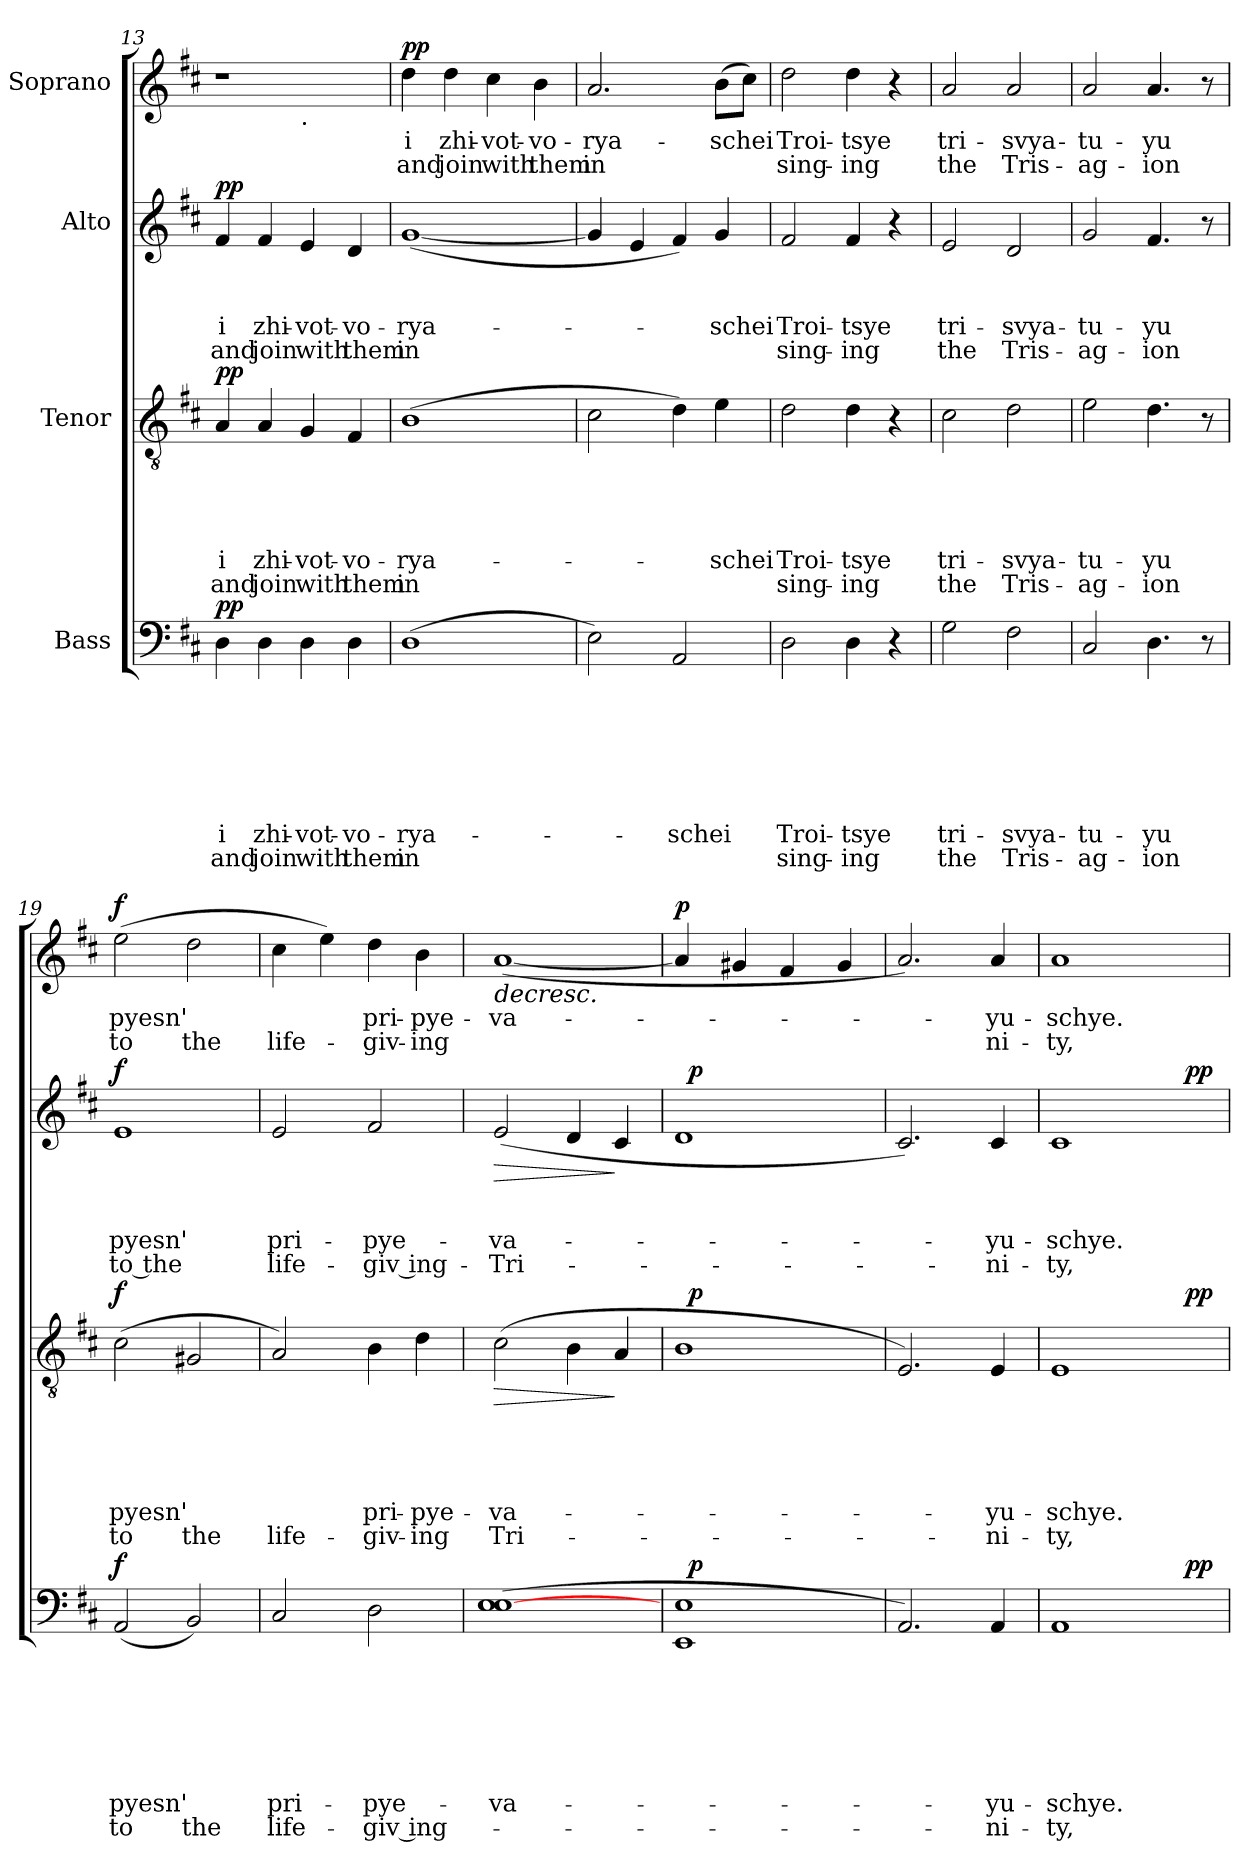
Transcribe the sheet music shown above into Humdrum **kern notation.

**kern	**text	**text	**text	**text	**text	**text	**text	**text	**dynam	**kern	**text	**text	**text	**text	**text	**text	**dynam	**kern	**text	**text	**text	**text	**dynam	**kern	**text	**text	**dynam
*part4	*part4	*part4	*part4	*part4	*part4	*part4	*part4	*part4	*part4	*part3	*part3	*part3	*part3	*part3	*part3	*part3	*part3	*part2	*part2	*part2	*part2	*part2	*part2	*part1	*part1	*part1	*part1
*staff4	*staff4	*staff4	*staff4	*staff4	*staff4	*staff4	*staff4	*staff4	*staff4	*staff3	*staff3	*staff3	*staff3	*staff3	*staff3	*staff3	*staff3	*staff2	*staff2	*staff2	*staff2	*staff2	*staff2	*staff1	*staff1	*staff1	*staff1
*I"Bass	*	*	*	*	*	*	*	*	*	*I"Tenor	*	*	*	*	*	*	*	*I"Alto	*	*	*	*	*	*I"Soprano	*	*	*
*clefF4	*	*	*	*	*	*	*	*	*	*clefGv2	*	*	*	*	*	*	*	*clefG2	*	*	*	*	*	*clefG2	*	*	*
*k[f#c#]	*	*	*	*	*	*	*	*	*	*k[f#c#]	*	*	*	*	*	*	*	*k[f#c#]	*	*	*	*	*	*k[f#c#]	*	*	*
*D:	*	*	*	*	*	*	*	*	*	*D:	*	*	*	*	*	*	*	*D:	*	*	*	*	*	*D:	*	*	*
=13	=13	=13	=13	=13	=13	=13	=13	=13	=13	=13	=13	=13	=13	=13	=13	=13	=13	=13	=13	=13	=13	=13	=13	=13	=13	=13	=13
!	!	!	!	!	!	!	!LO:LY:b	!LO:LY:b	!LO:DY:a	!	!	!	!	!	!LO:LY:b	!LO:LY:b	!LO:DY:a	!	!	!	!LO:LY:b	!LO:LY:b	!LO:DY:a	!	!	!	!
*	*	*	*	*	*	*	*	*	*	*	*	*	*	*	*	*	*	*	*	*	*	*	*	*^	*	*	*
4D\	.	.	.	.	.	.	i	and	pp	4A/	.	.	.	.	i	and	pp	4f#/	.	.	i	and	pp	1r	2ryy	.	.	.
!	!	!	!	!	!	!	!LO:LY:b	!LO:LY:b	!	!	!	!	!	!	!LO:LY:b	!LO:LY:b	!	!	!	!	!LO:LY:b	!LO:LY:b	!	!	!	!	!	!
4D\	.	.	.	.	.	.	zhi-	join	.	4A/	.	.	.	.	zhi-	join	.	4f#/	.	.	zhi-	join	.	.	.	.	.	.
!	!	!	!	!	!	!	!	!	!	!	!	!	!	!	!	!	!	!	!	!	!	!	!	!	!LO:TX:b:t=.	!	!	!
!	!	!	!	!	!	!	!LO:LY:b	!LO:LY:b	!	!	!	!	!	!	!LO:LY:b	!LO:LY:b	!	!	!	!	!LO:LY:b	!LO:LY:b	!	!	!	!	!	!
4D\	.	.	.	.	.	.	-vot-	with	.	4G/	.	.	.	.	-vot-	with	.	4e/	.	.	-vot-	with	.	.	2ryy	.	.	.
!	!	!	!	!	!	!	!LO:LY:b	!LO:LY:b	!	!	!	!	!	!	!LO:LY:b	!LO:LY:b	!	!	!	!	!LO:LY:b	!LO:LY:b	!	!	!	!	!	!
4D\	.	.	.	.	.	.	-vo-	them	.	4F#/	.	.	.	.	-vo-	them	.	4d/	.	.	-vo-	them	.	.	.	.	.	.
!!LO:LB:g=z
=14	=14	=14	=14	=14	=14	=14	=14	=14	=14	=14	=14	=14	=14	=14	=14	=14	=14	=14	=14	=14	=14	=14	=14	=14	=14	=14	=14	=14
!	!	!	!	!	!	!	!LO:LY:b	!LO:LY:b	!	!	!	!	!	!	!LO:LY:b	!LO:LY:b	!	!	!	!	!LO:LY:b	!LO:LY:b	!	!	!	!LO:LY:b	!LO:LY:b	!LO:DY:a
*	*	*	*	*	*	*	*	*	*	*	*	*	*	*	*	*	*	*	*	*	*	*	*	*v	*v	*	*	*
(>1D	.	.	.	.	.	.	-rya-	in	.	(>1B	.	.	.	.	-rya-	in	.	(>[<1g	.	.	-rya-	in	.	4dd\	i	and	pp
!	!	!	!	!	!	!	!	!	!	!	!	!	!	!	!	!	!	!	!	!	!	!	!	!	!LO:LY:b	!LO:LY:b	!
.	.	.	.	.	.	.	.	.	.	.	.	.	.	.	.	.	.	.	.	.	.	.	.	4dd\	zhi-	join	.
!	!	!	!	!	!	!	!	!	!	!	!	!	!	!	!	!	!	!	!	!	!	!	!	!	!LO:LY:b	!LO:LY:b	!
.	.	.	.	.	.	.	.	.	.	.	.	.	.	.	.	.	.	.	.	.	.	.	.	4cc#\	-vot-	with	.
!	!	!	!	!	!	!	!	!	!	!	!	!	!	!	!	!	!	!	!	!	!	!	!	!	!LO:LY:b	!LO:LY:b	!
.	.	.	.	.	.	.	.	.	.	.	.	.	.	.	.	.	.	.	.	.	.	.	.	4b\	-vo-	them	.
=15	=15	=15	=15	=15	=15	=15	=15	=15	=15	=15	=15	=15	=15	=15	=15	=15	=15	=15	=15	=15	=15	=15	=15	=15	=15	=15	=15
!	!	!	!	!	!	!	!	!	!	!	!	!	!	!	!	!	!	!	!	!	!	!	!	!	!LO:LY:b	!LO:LY:b	!
2E\)	.	.	.	.	.	.	.	.	.	2c#\	.	.	.	.	.	.	.	4g/]	.	.	.	.	.	2.a/	-rya-	in	.
.	.	.	.	.	.	.	.	.	.	.	.	.	.	.	.	.	.	4e/	.	.	.	.	.	.	.	.	.
!	!	!	!	!	!	!	!LO:LY:b	!	!	!	!	!	!	!	!	!	!	!	!	!	!	!	!	!	!	!	!
2AA/	.	.	.	.	.	.	-schei	.	.	4d\)	.	.	.	.	.	.	.	4f#/)	.	.	.	.	.	.	.	.	.
!	!	!	!	!	!	!	!	!	!	!	!	!	!	!	!LO:LY:b	!	!	!	!	!	!LO:LY:b	!	!	!	!LO:LY:b	!	!
.	.	.	.	.	.	.	.	.	.	4e\	.	.	.	.	-schei	.	.	4g/	.	.	-schei	.	.	(>8b\L	-schei	.	.
.	.	.	.	.	.	.	.	.	.	.	.	.	.	.	.	.	.	.	.	.	.	.	.	8cc#\J)	.	.	.
=16	=16	=16	=16	=16	=16	=16	=16	=16	=16	=16	=16	=16	=16	=16	=16	=16	=16	=16	=16	=16	=16	=16	=16	=16	=16	=16	=16
!	!	!	!	!	!	!	!LO:LY:b	!LO:LY:b	!	!	!	!	!	!	!LO:LY:b	!LO:LY:b	!	!	!	!	!LO:LY:b	!LO:LY:b	!	!	!LO:LY:b	!LO:LY:b	!
2D\	.	.	.	.	.	.	Troi-	sing-	.	2d\	.	.	.	.	Troi-	sing-	.	2f#/	.	.	Troi-	sing-	.	2dd\	Troi-	sing-	.
!	!	!	!	!	!	!	!LO:LY:b	!LO:LY:b	!	!	!	!	!	!	!LO:LY:b	!LO:LY:b	!	!	!	!	!LO:LY:b	!LO:LY:b	!	!	!LO:LY:b	!LO:LY:b	!
4D\	.	.	.	.	.	.	-tsye	-ing	.	4d\	.	.	.	.	-tsye	-ing	.	4f#/	.	.	-tsye	-ing	.	4dd\	-tsye	-ing	.
4r	.	.	.	.	.	.	.	.	.	4r	.	.	.	.	.	.	.	4r	.	.	.	.	.	4r	.	.	.
=17	=17	=17	=17	=17	=17	=17	=17	=17	=17	=17	=17	=17	=17	=17	=17	=17	=17	=17	=17	=17	=17	=17	=17	=17	=17	=17	=17
!	!	!	!	!	!	!	!LO:LY:b	!LO:LY:b	!	!	!	!	!	!	!LO:LY:b	!LO:LY:b	!	!	!	!	!LO:LY:b	!LO:LY:b	!	!	!LO:LY:b	!LO:LY:b	!
2G\	.	.	.	.	.	.	tri-	the	.	2c#\	.	.	.	.	tri-	the	.	2e/	.	.	tri-	the	.	2a/	tri-	the	.
!	!	!	!	!	!	!	!LO:LY:b	!LO:LY:b	!	!	!	!	!	!	!LO:LY:b	!LO:LY:b	!	!	!	!	!LO:LY:b	!LO:LY:b	!	!	!LO:LY:b	!LO:LY:b	!
2F#\	.	.	.	.	.	.	-svya-	Tris-	.	2d\	.	.	.	.	-svya-	Tris-	.	2d/	.	.	-svya-	Tris-	.	2a/	-svya-	Tris-	.
=18	=18	=18	=18	=18	=18	=18	=18	=18	=18	=18	=18	=18	=18	=18	=18	=18	=18	=18	=18	=18	=18	=18	=18	=18	=18	=18	=18
!	!	!	!	!	!	!	!LO:LY:b	!LO:LY:b	!	!	!	!	!	!	!LO:LY:b	!LO:LY:b	!	!	!	!	!LO:LY:b	!LO:LY:b	!	!	!LO:LY:b	!LO:LY:b	!
2C#/	.	.	.	.	.	.	-tu-	-ag-	.	2e\	.	.	.	.	-tu-	-ag-	.	2g/	.	.	-tu-	-ag-	.	2a/	-tu-	-ag-	.
!	!	!	!	!	!	!	!LO:LY:b	!LO:LY:b	!	!	!	!	!	!	!LO:LY:b	!LO:LY:b	!	!	!	!	!LO:LY:b	!LO:LY:b	!	!	!LO:LY:b	!LO:LY:b	!
4.D\	.	.	.	.	.	.	-yu	-ion	.	4.d\	.	.	.	.	-yu	-ion	.	4.f#/	.	.	-yu	-ion	.	4.a/	-yu	-ion	.
8r	.	.	.	.	.	.	.	.	.	8r	.	.	.	.	.	.	.	8r	.	.	.	.	.	8r	.	.	.
=19	=19	=19	=19	=19	=19	=19	=19	=19	=19	=19	=19	=19	=19	=19	=19	=19	=19	=19	=19	=19	=19	=19	=19	=19	=19	=19	=19
!	!	!	!	!	!	!	!LO:LY:b	!LO:LY:b	!LO:DY:a	!	!	!	!	!	!LO:LY:b	!LO:LY:b	!LO:DY:a	!	!	!	!LO:LY:b	!LO:LY:b	!LO:DY:a	!	!LO:LY:b	!LO:LY:b	!LO:DY:a
(<2AA/	.	.	.	.	.	.	pyesn'	to	f	(>2c#\	.	.	.	.	pyesn'	to	f	1e	.	.	pyesn'	to the	f	(>2ee\	pyesn'	to	f
!	!	!	!	!	!	!	!	!LO:LY:b	!	!	!	!	!	!	!	!LO:LY:b	!	!	!	!	!	!	!	!	!	!LO:LY:b	!
2BB/)	.	.	.	.	.	.	.	the	.	2G#X/	.	.	.	.	.	the	.	.	.	.	.	.	.	2dd\	.	the	.
!!LO:PB:g=z
=20	=20	=20	=20	=20	=20	=20	=20	=20	=20	=20	=20	=20	=20	=20	=20	=20	=20	=20	=20	=20	=20	=20	=20	=20	=20	=20	=20
!	!	!	!	!	!	!	!LO:LY:b	!LO:LY:b	!	!	!	!	!	!	!	!LO:LY:b	!	!	!	!	!LO:LY:b	!LO:LY:b	!	!	!	!LO:LY:b	!
2C#/	.	.	.	.	.	.	pri-	life-	.	2A/)	.	.	.	.	.	life-	.	2e/	.	.	pri-	life-	.	4cc#\	.	life-	.
.	.	.	.	.	.	.	.	.	.	.	.	.	.	.	.	.	.	.	.	.	.	.	.	4ee\)	.	.	.
!	!	!	!	!	!	!	!LO:LY:b	!LO:LY:b	!	!	!	!	!	!	!LO:LY:b	!LO:LY:b	!	!	!	!	!LO:LY:b	!LO:LY:b	!	!	!LO:LY:b	!LO:LY:b	!
2D\	.	.	.	.	.	.	-pye-	-giv ing-	.	4B\	.	.	.	.	pri-	-giv-	.	2f#/	.	.	-pye-	-giv ing-	.	4dd\	pri-	-giv-	.
!	!	!	!	!	!	!	!	!	!	!	!	!	!	!	!LO:LY:b	!LO:LY:b	!	!	!	!	!	!	!	!	!LO:LY:b	!LO:LY:b	!
.	.	.	.	.	.	.	.	.	.	4d\	.	.	.	.	-pye-	-ing	.	.	.	.	.	.	.	4b\	-pye-	-ing	.
=21	=21	=21	=21	=21	=21	=21	=21	=21	=21	=21	=21	=21	=21	=21	=21	=21	=21	=21	=21	=21	=21	=21	=21	=21	=21	=21	=21
!	!	!	!	!	!	!	!LO:LY:b	!	!	!	!	!	!	!	!LO:LY:b	!LO:LY:b	!LO:HP:b	!	!	!	!LO:LY:b	!LO:LY:b	!LO:HP:b	!	!LO:LY:b	!	!LO:HP:b
(>1E [>1E	.	.	.	.	.	.	-va-	.	.	(>2c#\	.	.	.	.	-va-	Tri-	>	(2e/	.	.	-va-	-Tri-	>	(>[<1a	-va-	.	>
.	.	.	.	.	.	.	.	.	.	4B\	.	.	.	.	.	.	.	4d/	.	.	.	.	.	.	.	.	.
.	.	.	.	.	.	.	.	.	.	4A/	.	.	.	.	.	.	]	4c#/	.	.	.	.	]	.	.	.	.
=22	=22	=22	=22	=22	=22	=22	=22	=22	=22	=22	=22	=22	=22	=22	=22	=22	=22	=22	=22	=22	=22	=22	=22	=22	=22	=22	=22
!	!	!	!	!	!	!	!	!	!	!	!	!	!	!	!	!	!	!	!	!	!	!	!	!	!	!	!LO:DY:a
*^	*	*	*	*	*	*	*	*	*	*^	*	*	*	*	*	*	*	*^	*	*	*	*	*	*	*	*	*
1EE 1E	32ryy	.	.	.	.	.	.	.	.	.	1B	32ryy	.	.	.	.	.	.	.	1d	32ryy	.	.	.	.	.	4a/]	.	.	p
!	!	!	!	!	!	!	!	!	!	!LO:DY:a	!	!	!	!	!	!	!	!	!LO:DY:a	!	!	!	!	!	!	!LO:DY:a	!	!	!	!
.	2ryy	.	.	.	.	.	.	.	.	p	.	2ryy	.	.	.	.	.	.	p	.	2ryy	.	.	.	.	p	.	.	.	.
.	.	.	.	.	.	.	.	.	.	.	.	.	.	.	.	.	.	.	.	.	.	.	.	.	.	.	4g#X/	.	.	]
.	.	.	.	.	.	.	.	.	.	.	.	.	.	.	.	.	.	.	.	.	.	.	.	.	.	.	4f#/	.	.	.
.	4...ryy	.	.	.	.	.	.	.	.	.	.	4...ryy	.	.	.	.	.	.	.	.	4...ryy	.	.	.	.	.	.	.	.	.
.	.	.	.	.	.	.	.	.	.	.	.	.	.	.	.	.	.	.	.	.	.	.	.	.	.	.	4g#/	.	.	.
*v	*v	*	*	*	*	*	*	*	*	*	*	*	*	*	*	*	*	*	*	*v	*v	*	*	*	*	*	*	*	*	*
*	*	*	*	*	*	*	*	*	*	*v	*v	*	*	*	*	*	*	*	*	*	*	*	*	*	*	*	*	*
=23	=23	=23	=23	=23	=23	=23	=23	=23	=23	=23	=23	=23	=23	=23	=23	=23	=23	=23	=23	=23	=23	=23	=23	=23	=23	=23	=23
2.AA/)	.	.	.	.	.	.	.	.	.	2.E/)	.	.	.	.	.	.	.	2.c#/)	.	.	.	.	.	2.a/)	.	.	.
!	!	!	!	!	!	!	!LO:LY:b	!LO:LY:b	!	!	!	!	!	!	!LO:LY:b	!LO:LY:b	!	!	!	!	!LO:LY:b	!LO:LY:b	!	!	!LO:LY:b	!LO:LY:b	!
4AA/	.	.	.	.	.	.	-yu-	-ni-	.	4E/	.	.	.	.	-yu-	-ni-	.	4c#/	.	.	-yu-	-ni-	.	4a/	-yu-	ni-	.
=24	=24	=24	=24	=24	=24	=24	=24	=24	=24	=24	=24	=24	=24	=24	=24	=24	=24	=24	=24	=24	=24	=24	=24	=24	=24	=24	=24
!	!	!	!	!	!	!	!LO:LY:b	!LO:LY:b	!	!	!	!	!	!	!LO:LY:b	!LO:LY:b	!	!	!	!	!LO:LY:b	!LO:LY:b	!	!	!LO:LY:b	!LO:LY:b	!
*^	*	*	*	*	*	*	*	*	*	*^	*	*	*	*	*	*	*	*^	*	*	*	*	*	*	*	*	*
1AA	2ryy	.	.	.	.	.	.	-schye.	-ty,	.	1E	2ryy	.	.	.	.	-schye.	-ty,	.	1c#	2ryy	.	.	-schye.	-ty,	.	1a	-schye.	-ty,	.
.	4ryy	.	.	.	.	.	.	.	.	.	.	4ryy	.	.	.	.	.	.	.	.	4ryy	.	.	.	.	.	.	.	.	.
.	32ryy	.	.	.	.	.	.	.	.	.	.	32ryy	.	.	.	.	.	.	.	.	32ryy	.	.	.	.	.	.	.	.	.
!	!	!	!	!	!	!	!	!	!	!LO:DY:a	!	!	!	!	!	!	!	!	!LO:DY:a	!	!	!	!	!	!	!LO:DY:a	!	!	!	!
.	8..ryy	.	.	.	.	.	.	.	.	pp	.	8..ryy	.	.	.	.	.	.	pp	.	8..ryy	.	.	.	.	pp	.	.	.	.
*v	*v	*	*	*	*	*	*	*	*	*	*	*	*	*	*	*	*	*	*	*v	*v	*	*	*	*	*	*	*	*	*
*	*	*	*	*	*	*	*	*	*	*v	*v	*	*	*	*	*	*	*	*	*	*	*	*	*	*	*	*	*
=	=	=	=	=	=	=	=	=	=	=	=	=	=	=	=	=	=	=	=	=	=	=	=	=	=	=	=
*-	*-	*-	*-	*-	*-	*-	*-	*-	*-	*-	*-	*-	*-	*-	*-	*-	*-	*-	*-	*-	*-	*-	*-	*-	*-	*-	*-
